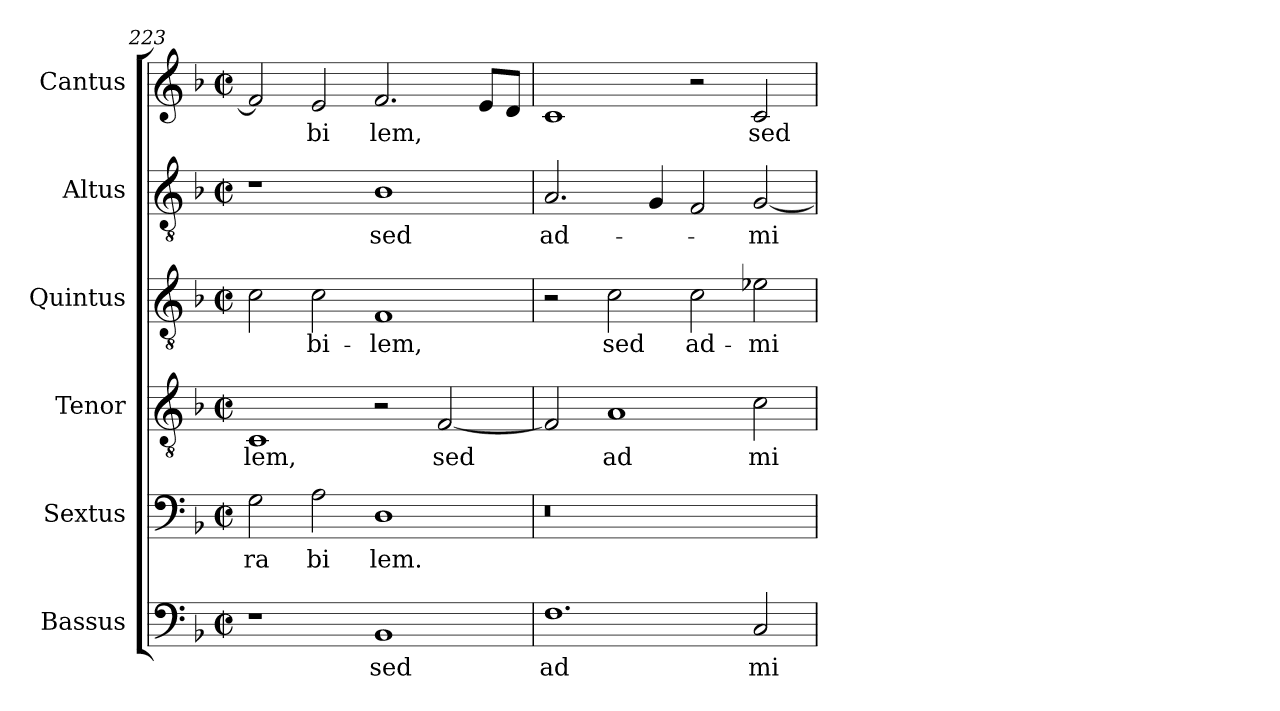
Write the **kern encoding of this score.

**kern	**text	**kern	**text	**kern	**text	**kern	**text	**kern	**text	**kern	**text
*part6	*part6	*part5	*part5	*part4	*part4	*part3	*part3	*part2	*part2	*part1	*part1
*staff6	*staff6	*staff5	*staff5	*staff4	*staff4	*staff3	*staff3	*staff2	*staff2	*staff1	*staff1
*I"Bassus	*	*I"Sextus	*	*I"Tenor	*	*I"Quintus	*	*I"Altus	*	*I"Cantus	*
*clefF4	*	*clefF4	*	*clefGv2	*	*clefGv2	*	*clefGv2	*	*clefG2	*
*k[b-]	*	*k[b-]	*	*k[b-]	*	*k[b-]	*	*k[b-]	*	*k[b-]	*
*F:	*	*F:	*	*F:	*	*F:	*	*F:	*	*F:	*
*M2/2	*	*M2/2	*	*M2/2	*	*M2/2	*	*M2/2	*	*M2/2	*
*met(c|)	*	*met(c|)	*	*met(c|)	*	*met(c|)	*	*met(c|)	*	*met(c|)	*
=223	=223	=223	=223	=223	=223	=223	=223	=223	=223	=223	=223
!	!	!	!LO:LY:b:cj	!	!LO:LY:b:cj	!	!	!	!	!	!
1r	.	2G\	ra	1C	lem,	2c\	.	1r	.	2f/]	.
!	!	!	!LO:LY:b:cj	!	!	!	!LO:LY:b:cj	!	!	!	!LO:LY:b:cj
.	.	2A\	bi	.	.	2c\	-bi-	.	.	2e/	bi
!	!LO:LY:b:cj	!	!LO:LY:b:cj	!	!	!	!LO:LY:b:cj	!	!LO:LY:b:cj	!	!LO:LY:b
1BB-	sed	1D	lem.	2r	.	1F	-lem,	1B-	sed	2.f/	lem,
!	!	!	!	!	!LO:LY:b	!	!	!	!	!	!
.	.	.	.	[<2F/	sed	.	.	.	.	.	.
.	.	.	.	.	.	.	.	.	.	8e/L	.
.	.	.	.	.	.	.	.	.	.	8d/J	.
=224	=224	=224	=224	=224	=224	=224	=224	=224	=224	=224	=224
!	!LO:LY:b:cj	!	!	!	!	!	!	!	!LO:LY:b:cj	!	!
1.F	ad	0r	.	2F/]	.	2r	.	2.A/	ad-	1c	.
!	!	!	!	!	!LO:LY:b:cj	!	!LO:LY:b:cj	!	!	!	!
.	.	.	.	1A	ad	2c\	sed	.	.	.	.
.	.	.	.	.	.	.	.	4G/	.	.	.
!	!	!	!	!	!	!	!LO:LY:b:cj	!	!	!	!
.	.	.	.	.	.	2c\	ad-	2F/	.	2r	.
!	!LO:LY:b:cj	!	!	!	!LO:LY:b:cj	!	!LO:LY:b:cj	!	!LO:LY:b	!	!LO:LY:b:cj
2C/	mi	.	.	2c\	mi	2e-X\	-mi-	[<2G/	-mi-	2c/	sed
=	=	=	=	=	=	=	=	=	=	=	=
*-	*-	*-	*-	*-	*-	*-	*-	*-	*-	*-	*-
